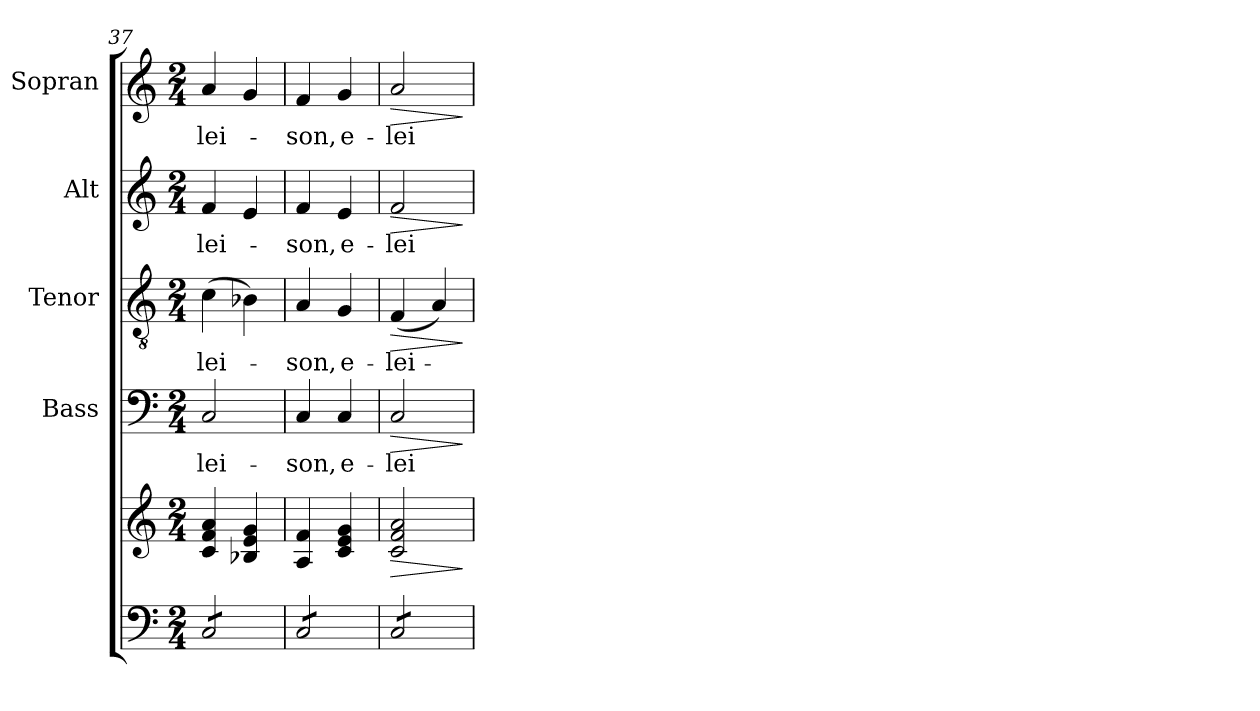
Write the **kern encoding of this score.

**kern	**kern	**dynam	**kern	**text	**dynam	**kern	**text	**dynam	**kern	**text	**dynam	**kern	**text	**dynam
*part5	*part5	*part5	*part4	*part4	*part4	*part3	*part3	*part3	*part2	*part2	*part2	*part1	*part1	*part1
*staff6	*staff5	*staff5/6	*staff4	*staff4	*staff4	*staff3	*staff3	*staff3	*staff2	*staff2	*staff2	*staff1	*staff1	*staff1
*	*	*	*I"Bass	*	*	*I"Tenor	*	*	*I"Alt	*	*	*I"Sopran	*	*
*	*	*	*I'B.	*	*	*I'T.	*	*	*I'A.	*	*	*I'S.	*	*
*clefF4	*clefG2	*	*clefF4	*	*	*clefGv2	*	*	*clefG2	*	*	*clefG2	*	*
*k[]	*k[]	*	*k[]	*	*	*k[]	*	*	*k[]	*	*	*k[]	*	*
*C:	*C:	*	*C:	*	*	*C:	*	*	*C:	*	*	*C:	*	*
*M2/4	*M2/4	*	*M2/4	*	*	*M2/4	*	*	*M2/4	*	*	*M2/4	*	*
=37	=37	=37	=37	=37	=37	=37	=37	=37	=37	=37	=37	=37	=37	=37
!	!	!	!	!LO:LY:b	!	!	!LO:LY:b	!	!	!LO:LY:b	!	!	!LO:LY:b	!
*tremolo	*	*	*	*	*	*	*	*	*	*	*	*	*	*
8C/L	4c/ 4f/ 4a/	.	2C/	-lei-	.	(>4c\	-lei-	.	4f/	-lei-	.	4a/	-lei-	.
8C/	.	.	.	.	.	.	.	.	.	.	.	.	.	.
8C/	4B-X/ 4e/ 4g/	.	.	.	.	4B-X\)	.	.	4e/	.	.	4g/	.	.
8C/J	.	.	.	.	.	.	.	.	.	.	.	.	.	.
=38	=38	=38	=38	=38	=38	=38	=38	=38	=38	=38	=38	=38	=38	=38
!	!	!	!	!LO:LY:b	!	!	!LO:LY:b	!	!	!LO:LY:b	!	!	!LO:LY:b	!
8C/L	4A/ 4f/	.	4C/	-son,	.	4A/	-son,	.	4f/	-son,	.	4f/	-son,	.
8C/	.	.	.	.	.	.	.	.	.	.	.	.	.	.
!	!	!	!	!LO:LY:b	!	!	!LO:LY:b	!	!	!LO:LY:b	!	!	!LO:LY:b	!
8C/	4c/ 4e/ 4g/	.	4C/	e-	.	4G/	e-	.	4e/	e-	.	4g/	e-	.
8C/J	.	.	.	.	.	.	.	.	.	.	.	.	.	.
=39	=39	=39	=39	=39	=39	=39	=39	=39	=39	=39	=39	=39	=39	=39
!	!	!LO:HP:b	!	!LO:LY:b	!LO:HP:b	!	!LO:LY:b	!LO:HP:b	!	!LO:LY:b	!LO:HP:b	!	!LO:LY:b	!LO:HP:b
8C/L	2c/ 2f/ 2a/	>	2C/	-lei-	>	(<4F/	-lei-	>	2f/	-lei-	>	2a/	-lei-	>
8C/	.	.	.	.	.	.	.	.	.	.	.	.	.	.
8C/	.	.	.	.	.	4A/)	.	.	.	.	.	.	.	.
8C/J	.	.	.	.	.	.	.	.	.	.	.	.	.	.
*Xtremolo	*	*	*	*	*	*	*	*	*	*	*	*	*	*
.	.	]	.	.	]	.	.	]	.	.	]	.	.	]
=	=	=	=	=	=	=	=	=	=	=	=	=	=	=
*-	*-	*-	*-	*-	*-	*-	*-	*-	*-	*-	*-	*-	*-	*-
